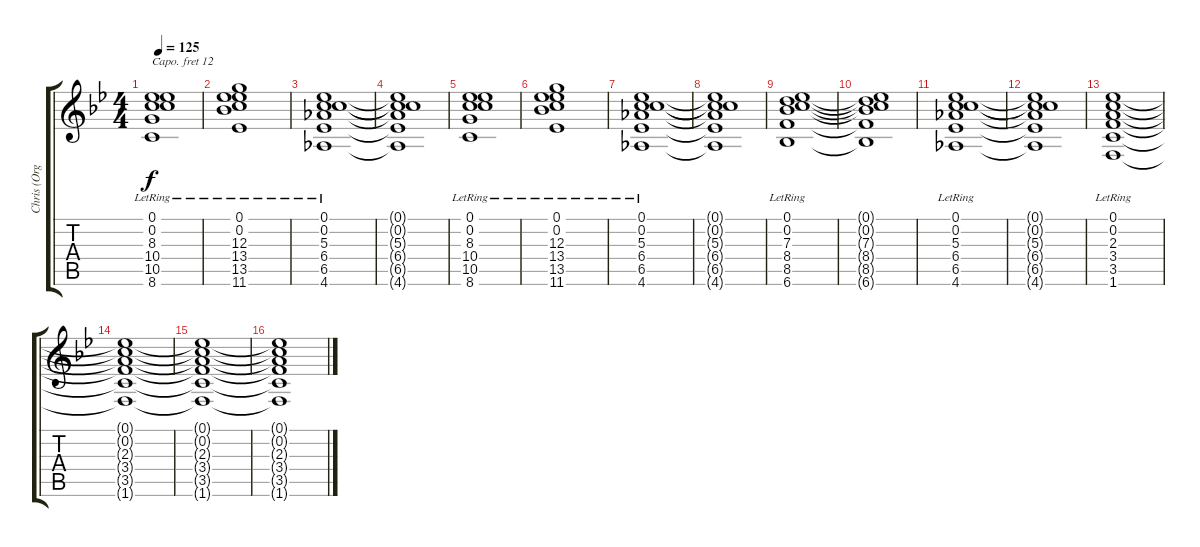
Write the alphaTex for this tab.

\track ("Chris (Organ)" "Chris (Org") {instrument drawbarorgan}
\staff {score tabs}
\capo 12
\tuning (Eb4 C4 G3 D3 A2 E2) {hide}
\ts (4 4)
\tempo 125
\clef g2
\ks bb
(0.1{lr} 0.2{lr} 8.3{lr} 10.4{lr} 10.5{lr} 8.6{lr}).1{dy f} |
(0.1{lr} 0.2{lr} 12.3{lr} 13.4{lr} 13.5{lr} 11.6{lr}).1 |
(0.1{lr} 0.2{lr} 5.3{lr} 6.4{lr} 6.5{lr} 4.6{lr}).1 |
(0.1{t} 0.2{t} 5.3{t} 6.4{t} 6.5{t} 4.6{t}).1 |
(0.1{lr} 0.2{lr} 8.3{lr} 10.4{lr} 10.5{lr} 8.6{lr}).1 |
(0.1{lr} 0.2{lr} 12.3{lr} 13.4{lr} 13.5{lr} 11.6{lr}).1 |
(0.1{lr} 0.2{lr} 5.3{lr} 6.4{lr} 6.5{lr} 4.6{lr}).1 |
(0.1{t} 0.2{t} 5.3{t} 6.4{t} 6.5{t} 4.6{t}).1 |
(0.1{lr} 0.2{lr} 7.3{lr} 8.4{lr} 8.5{lr} 6.6{lr}).1 |
(0.1{t} 0.2{t} 7.3{t} 8.4{t} 8.5{t} 6.6{t}).1 |
(0.1{lr} 0.2{lr} 5.3{lr} 6.4{lr} 6.5{lr} 4.6{lr}).1 |
(0.1{t} 0.2{t} 5.3{t} 6.4{t} 6.5{t} 4.6{t}).1 |
(0.1{lr} 0.2{lr} 2.3{lr} 3.4{lr} 3.5{lr} 1.6{lr}).1 |
(0.1{t} 0.2{t} 2.3{t} 3.4{t} 3.5{t} 1.6{t}).1 |
(0.1{t} 0.2{t} 2.3{t} 3.4{t} 3.5{t} 1.6{t}).1 |
(0.1{t} 0.2{t} 2.3{t} 3.4{t} 3.5{t} 1.6{t}).1
